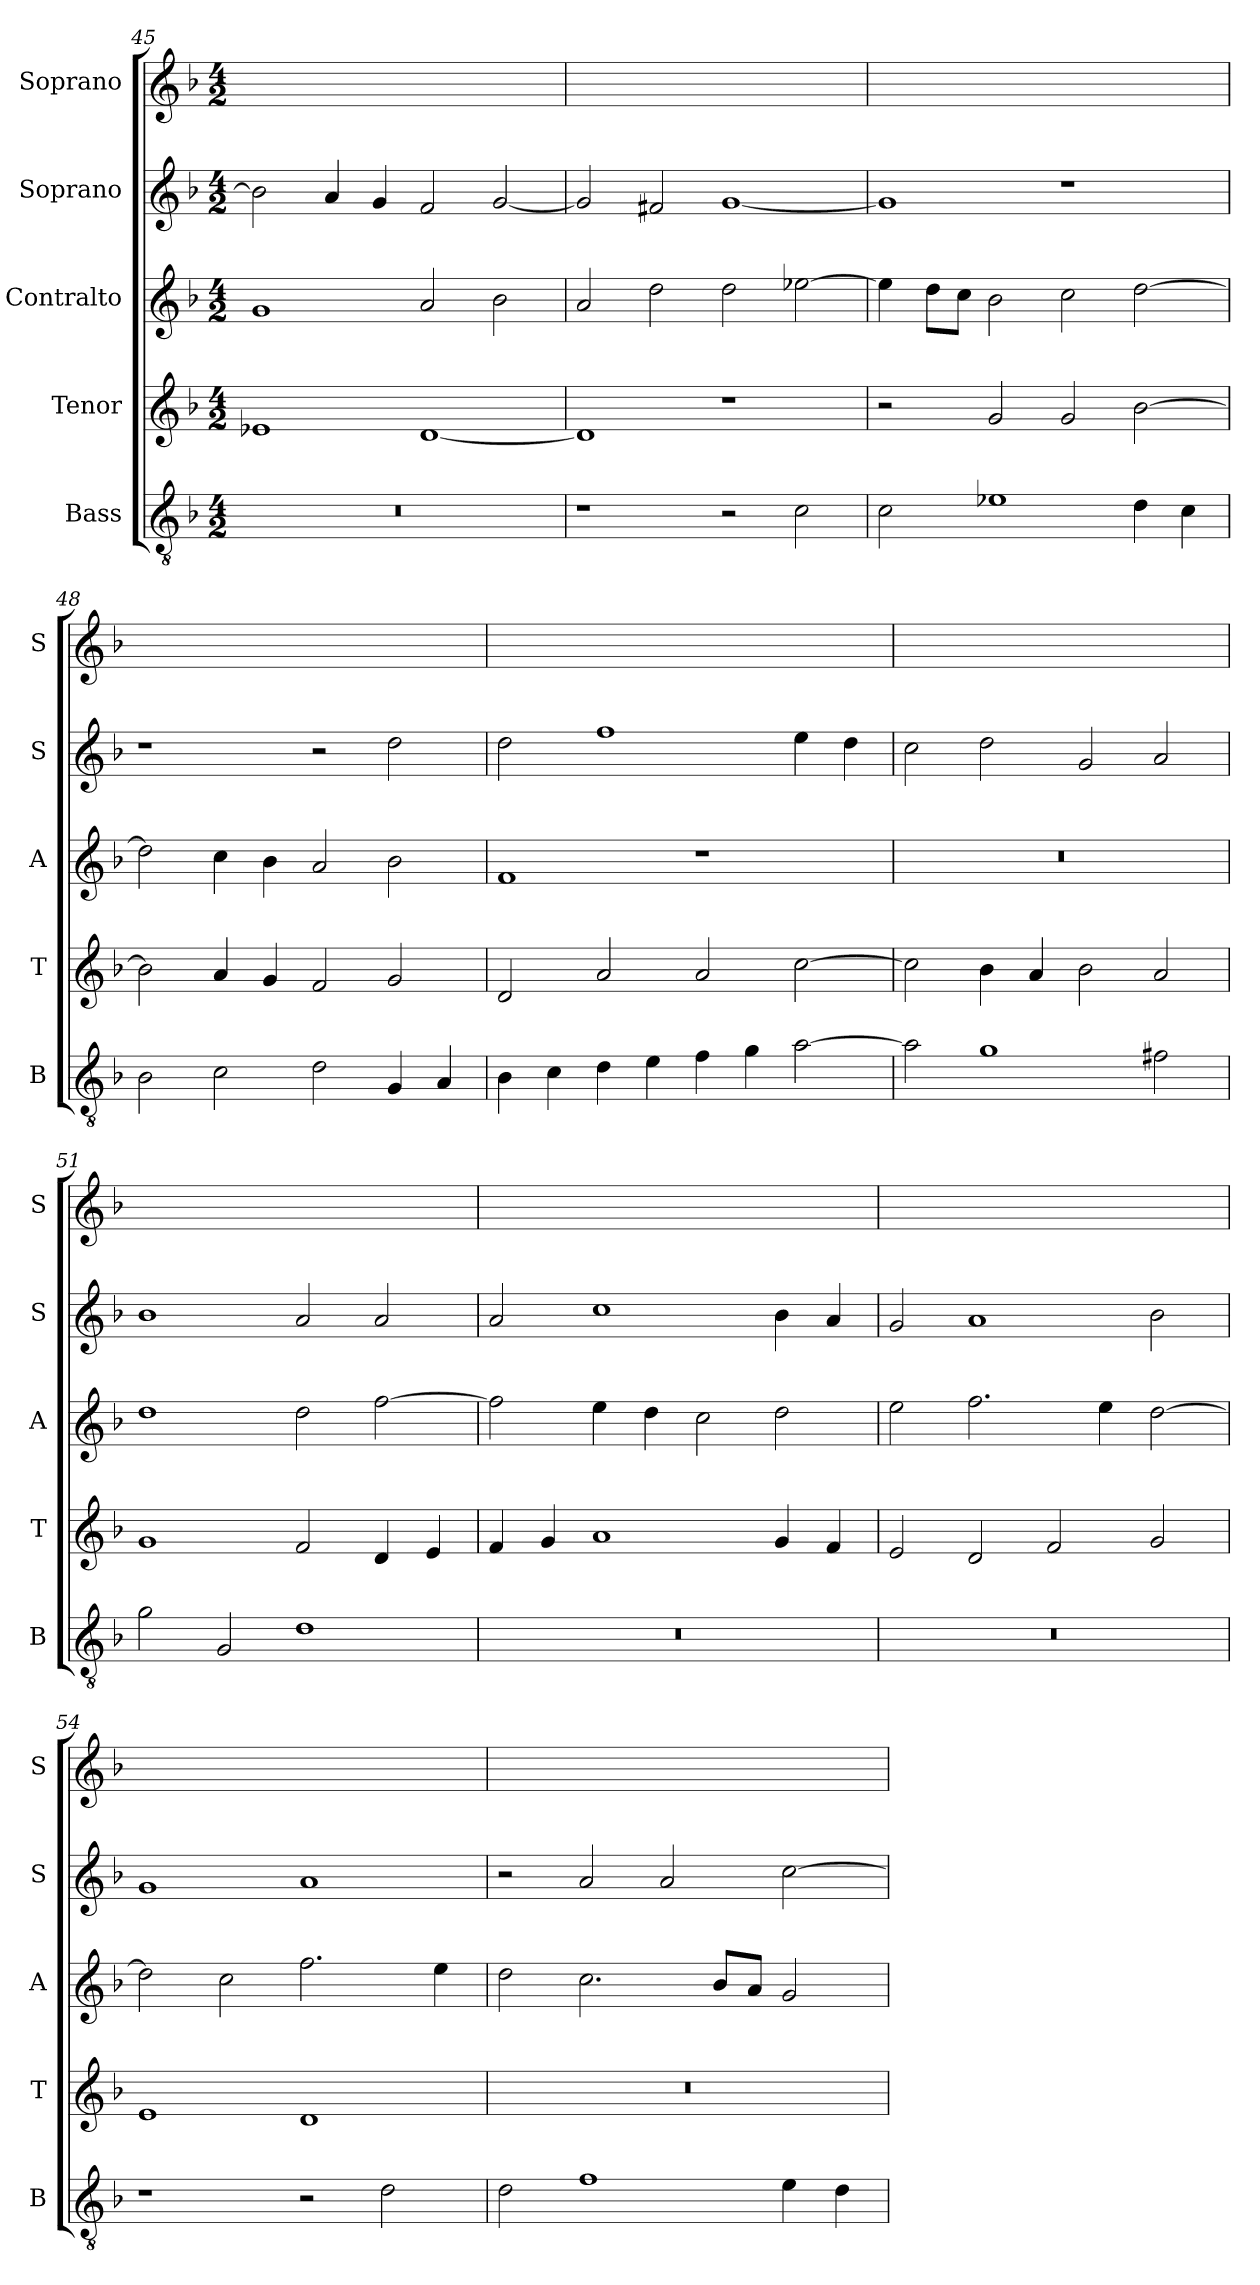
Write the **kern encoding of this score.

**kern	**kern	**kern	**kern	**kern
*part5	*part4	*part3	*part2	*part1
*staff5	*staff4	*staff3	*staff2	*staff1
*I"Bass	*I"Tenor	*I"Contralto	*I"Soprano	*I"Soprano
*I'B	*I'T	*I'A	*I'S	*I'S
*clefGv2	*clefG2	*clefG2	*clefG2	*clefG2
*k[b-]	*k[b-]	*k[b-]	*k[b-]	*k[b-]
*G:dor	*G:dor	*G:dor	*G:dor	*G:dor
*M4/2	*M4/2	*M4/2	*M4/2	*M4/2
=45	=45	=45	=45	=45
0r	1e-X	1g	2b-]	0ryy
.	.	.	4a	.
.	.	.	4g	.
.	[1d	2a	2f	.
.	.	2b-	[2g	.
=46	=46	=46	=46	=46
1r	1d]	2a	2g]	0ryy
.	.	2dd	2f#X	.
2r	1r	2dd	[1g	.
2c	.	[2ee-X	.	.
=47	=47	=47	=47	=47
2c	2r	4ee-]	1g]	0ryy
.	.	8dd\L	.	.
.	.	8cc\J	.	.
1e-X	2g	2b-	.	.
.	2g	2cc	1r	.
4d	[2b-	[2dd	.	.
4c	.	.	.	.
=48	=48	=48	=48	=48
2B-	2b-]	2dd]	1r	0ryy
2c	4a	4cc	.	.
.	4g	4b-	.	.
2d	2f	2a	2r	.
4G	2g	2b-	2dd	.
4A	.	.	.	.
=49	=49	=49	=49	=49
4B-	2d	1f	2dd	0ryy
4c	.	.	.	.
4d	2a	.	1ff	.
4e	.	.	.	.
4f	2a	1r	.	.
4g	.	.	.	.
[2a	[2cc	.	4ee	.
.	.	.	4dd	.
=50	=50	=50	=50	=50
2a]	2cc]	0r	2cc	0ryy
1g	4b-	.	2dd	.
.	4a	.	.	.
.	2b-	.	2g	.
2f#X	2a	.	2a	.
=51	=51	=51	=51	=51
2g	1g	1dd	1b-	0ryy
2G	.	.	.	.
1d	2f	2dd	2a	.
.	4d	[2ff	2a	.
.	4e	.	.	.
=52	=52	=52	=52	=52
0r	4f	2ff]	2a	0ryy
.	4g	.	.	.
.	1a	4ee	1cc	.
.	.	4dd	.	.
.	.	2cc	.	.
.	4g	2dd	4b-	.
.	4f	.	4a	.
=53	=53	=53	=53	=53
0r	2e	2ee	2g	0ryy
.	2d	2.ff	1a	.
.	2f	.	.	.
.	.	4ee	.	.
.	2g	[2dd	2b-	.
=54	=54	=54	=54	=54
1r	1e	2dd]	1g	0ryy
.	.	2cc	.	.
2r	1d	2.ff	1a	.
2d	.	.	.	.
.	.	4ee	.	.
=55	=55	=55	=55	=55
2d	0r	2dd	2r	0ryy
1f	.	2.cc	2a	.
.	.	.	2a	.
.	.	8b-/L	.	.
.	.	8a/J	.	.
4e	.	2g	[2cc	.
4d	.	.	.	.
=	=	=	=	=
*-	*-	*-	*-	*-
